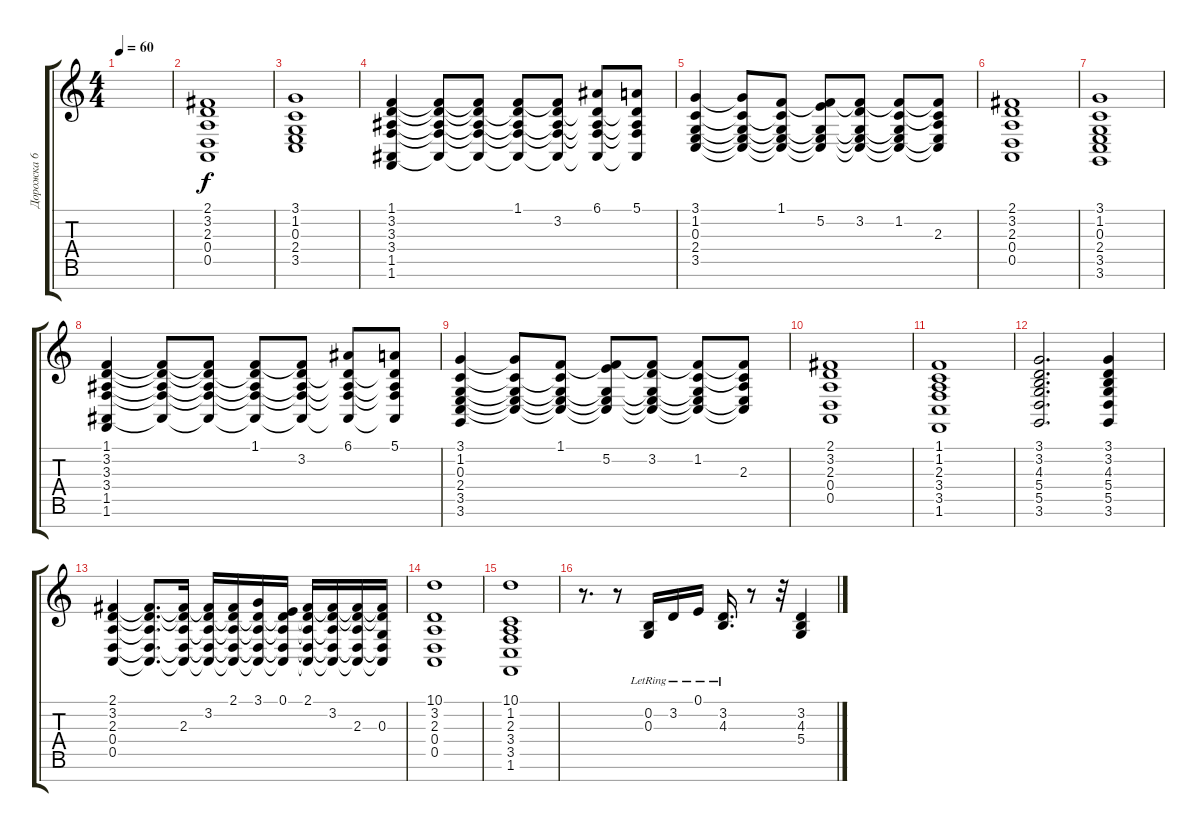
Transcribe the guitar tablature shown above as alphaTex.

\track ("Дорожка 6" "Дорожка 6") {instrument stringensemble1}
\staff {score tabs}
\tuning (E4 B3 G3 D3 A2 E2 B1) {hide}
\ts (4 4)
\tempo 60
\clef g2
\ks c
|
(2.1 3.2 2.3 0.4 0.5).1 |
(3.1 1.2 0.3 2.4 3.5).1 |
(1.1 3.2 3.3 3.4 1.5 1.6).4 (1.1{t} 3.2{t} 3.3{t} 3.4{t} 1.5{t}).8 (1.1{t} 3.2{t} 3.3{t} 3.4{t} 1.5{t}).8 (1.1 3.2{t} 3.3{t} 3.4{t} 1.5{t}).8 (1.1{t} 3.2 3.3{t} 3.4{t} 1.5{t}).8 (6.1 3.2{t} 3.3{t} 3.4{t} 1.5{t}).8 (5.1 3.2{t} 3.3{t} 3.4{t} 1.5{t}).8 |
(3.1 1.2 0.3 2.4 3.5).4 (3.1{t} 1.2{t} 0.3{t} 2.4{t} 3.5{t}).8 (1.1 1.2{t} 0.3{t} 2.4{t} 3.5{t}).8 (1.1{t} 5.2 0.3{t} 2.4{t} 3.5{t}).8 (1.1{t} 3.2 0.3{t} 2.4{t} 3.5{t}).8 (1.1{t} 1.2 0.3{t} 2.4{t} 3.5{t}).8 (1.1{t} 1.2{t} 2.3 2.4{t} 3.5{t}).8 |
(2.1 3.2 2.3 0.4 0.5).1 |
(3.1 1.2 0.3 2.4 3.5 3.6).1 |
(1.1 3.2 3.3 3.4 1.5 1.6).4 (1.1{t} 3.2{t} 3.3{t} 3.4{t} 1.5{t}).8 (1.1{t} 3.2{t} 3.3{t} 3.4{t} 1.5{t}).8 (1.1 3.2{t} 3.3{t} 3.4{t} 1.5{t}).8 (1.1{t} 3.2 3.3{t} 3.4{t} 1.5{t}).8 (6.1 3.2{t} 3.3{t} 3.4{t} 1.5{t}).8 (5.1 3.2{t} 3.3{t} 3.4{t} 1.5{t}).8 |
(3.1 1.2 0.3 2.4 3.5 3.6).4 (3.1{t} 1.2{t} 0.3{t} 2.4{t} 3.5{t}).8 (1.1 1.2{t} 0.3{t} 2.4{t} 3.5{t}).8 (1.1{t} 5.2 0.3{t} 2.4{t} 3.5{t}).8 (1.1{t} 3.2 0.3{t} 2.4{t} 3.5{t}).8 (1.1{t} 1.2 0.3{t} 2.4{t} 3.5{t}).8 (1.1{t} 1.2{t} 2.3 2.4{t} 3.5{t}).8 |
(2.1 3.2 2.3 0.4 0.5).1 |
(1.1 1.2 2.3 3.4 3.5 1.6).1 |
(3.1 3.2 4.3 5.4 5.5 3.6).2{d} (3.1 3.2 4.3 5.4 5.5 3.6).4 |
(2.1 3.2 2.3 0.4 0.5).4 (2.1{t} 3.2{t} 2.3{t} 0.4{t} 0.5{t}).8{d} (2.1{t} 3.2{t} 2.3 0.4{t} 0.5{t}).16 (2.1{t} 3.2 2.3{t} 0.4{t} 0.5{t}).16 (2.1 3.2{t} 2.3{t} 0.4{t} 0.5{t}).16 (3.1 3.2{t} 2.3{t} 0.4{t} 0.5{t}).16 (0.1 3.2{t} 2.3{t} 0.4{t} 0.5{t}).16 (2.1 3.2{t} 2.3{t} 0.4{t} 0.5{t}).16 (2.1{t} 3.2 2.3{t} 0.4{t} 0.5{t}).16 (2.1{t} 3.2{t} 2.3 0.4{t} 0.5{t}).16 (2.1{t} 3.2{t} 0.3 0.4{t} 0.5{t}).16 |
(10.1 3.2 2.3 0.4 0.5).1 |
(10.1 1.2 2.3 3.4 3.5 1.6).1 |
r.8{d} r.8 (0.2{lr} 0.3{lr}).16 3.2{lr}.16 0.1{lr}.16 (3.2{lr} 4.3{lr}).16{d} r.8 r.32 (3.2 4.3 5.4).4
